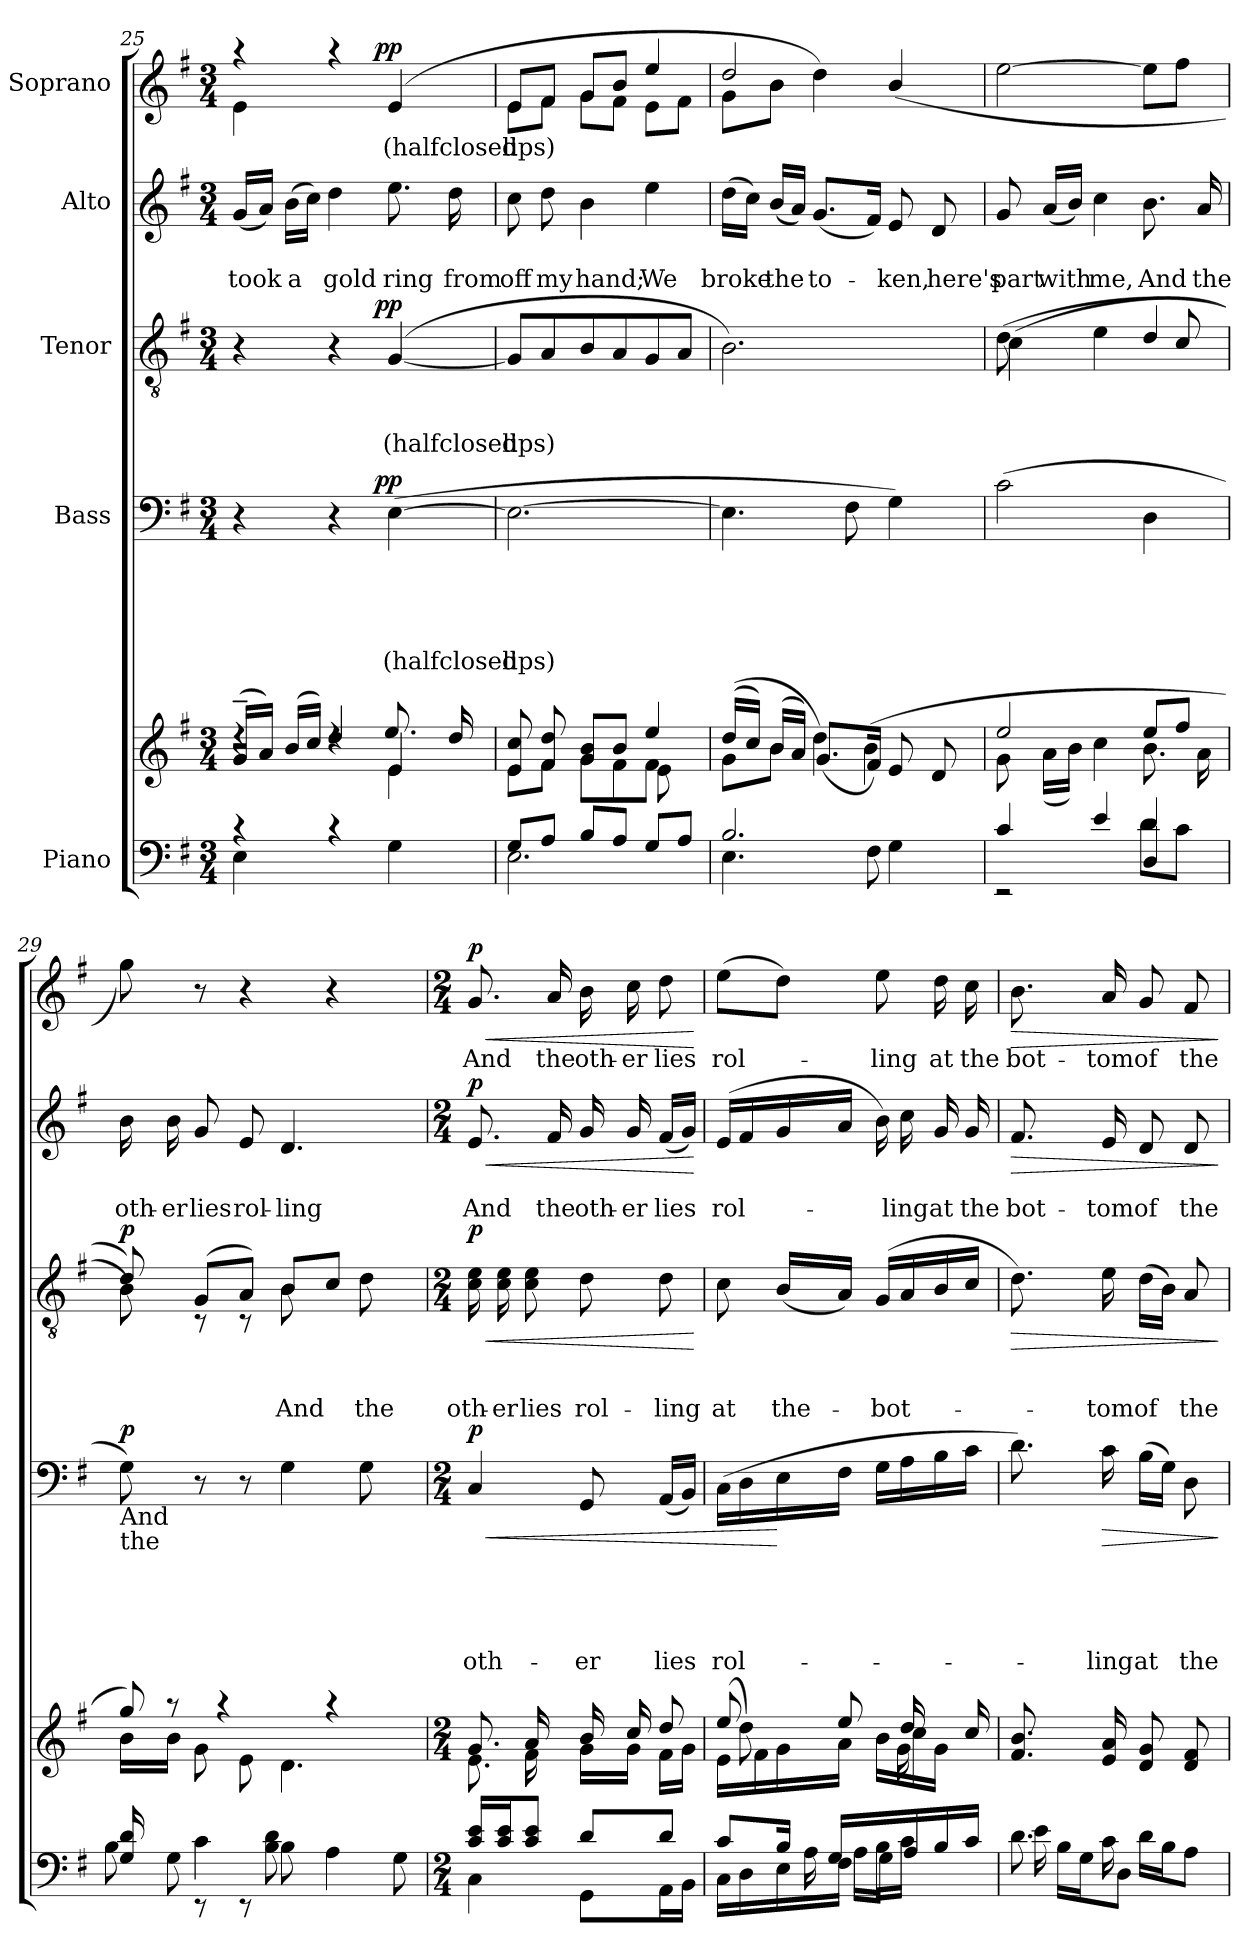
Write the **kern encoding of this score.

**kern	**kern	**kern	**text	**text	**text	**text	**text	**dynam	**kern	**text	**text	**text	**dynam	**kern	**text	**text	**dynam	**kern	**text	**dynam
*part5	*part5	*part4	*part4	*part4	*part4	*part4	*part4	*part4	*part3	*part3	*part3	*part3	*part3	*part2	*part2	*part2	*part2	*part1	*part1	*part1
*staff6	*staff5	*staff4	*staff4	*staff4	*staff4	*staff4	*staff4	*staff4	*staff3	*staff3	*staff3	*staff3	*staff3	*staff2	*staff2	*staff2	*staff2	*staff1	*staff1	*staff1
*I"Piano	*	*I"Bass	*	*	*	*	*	*	*I"Tenor	*	*	*	*	*I"Alto	*	*	*	*I"Soprano	*	*
*clefF4	*clefG2	*clefF4	*	*	*	*	*	*	*clefGv2	*	*	*	*	*clefG2	*	*	*	*clefG2	*	*
*k[f#]	*k[f#]	*k[f#]	*	*	*	*	*	*	*k[f#]	*	*	*	*	*k[f#]	*	*	*	*k[f#]	*	*
*G:	*G:	*G:	*	*	*	*	*	*	*G:	*	*	*	*	*G:	*	*	*	*G:	*	*
*M3/4	*M3/4	*M3/4	*	*	*	*	*	*	*M3/4	*	*	*	*	*M3/4	*	*	*	*M3/4	*	*
=25	=25	=25	=25	=25	=25	=25	=25	=25	=25	=25	=25	=25	=25	=25	=25	=25	=25	=25	=25	=25
*^	*^	*	*	*	*	*	*	*	*	*	*	*	*	*	*	*	*	*	*	*
*	*	*	*^	*	*	*	*	*	*	*	*	*	*	*	*	*	*	*	*	*	*	*
!	!	!	!	!	!	!	!	!	!	!	!	!	!	!	!	!	!	!	!LO:LY:b	!	!	!	!
*	*	*	*	*	*^	*	*	*	*	*	*	*^	*	*	*	*	*	*	*	*	*^	*	*
*	*	*	*	*	*	*	*	*	*	*	*	*	*	*	*	*	*	*	*	*	*	*	*	*^	*	*
4rc	4E\	(>16g~>/LL	4rdd	2r	4r	4...ryy	.	.	.	.	.	.	4r	4...ryy	.	.	.	.	(<16g/LL	.	took	.	4raa	4e\	4...ryy	.	.
.	.	16a/JJ)	.	.	.	.	.	.	.	.	.	.	.	.	.	.	.	.	16a/JJ)	.	.	.	.	.	.	.	.
!	!	!	!	!	!	!	!	!	!	!	!	!	!	!	!	!	!	!	!	!	!LO:LY:b	!	!	!	!	!	!
.	.	(>16b/LL	.	.	.	.	.	.	.	.	.	.	.	.	.	.	.	.	(>16b\LL	.	a	.	.	.	.	.	.
.	.	16cc/JJ)	.	.	.	.	.	.	.	.	.	.	.	.	.	.	.	.	16cc\JJ)	.	.	.	.	.	.	.	.
!	!	!	!	!	!	!	!	!	!	!	!	!	!	!	!	!	!	!	!	!	!LO:LY:b	!	!	!	!	!	!
4rc	2ryy	4dd/	4rdd	.	4r	.	.	.	.	.	.	.	4r	.	.	.	.	.	4dd\	.	gold	.	4raa	2ryy	.	.	.
!	!	!	!	!	!	!	!	!	!	!	!	!LO:DY:a	!	!	!	!	!	!LO:DY:a	!	!	!	!	!	!	!	!	!LO:DY:a
.	.	.	.	.	.	4ryy	.	.	.	.	.	pp	.	4ryy	.	.	.	pp	.	.	.	.	.	.	4ryy	.	pp
!	!	!	!	!	!	!	!	!	!	!	!LO:LY:b	!	!	!	!	!	!LO:LY:b	!	!	!	!LO:LY:b	!	!	!	!	!LO:LY:b	!
4G\	.	4e/	4e\	8.ee/	(>[>4E\	.	.	.	.	.	(halfclosed	.	(<[<4G/	.	.	.	(halfclosed	.	8.ee\	.	ring	.	(4e/	.	.	(halfclosed	.
!	!	!	!	!	!	!	!	!	!	!	!	!	!	!	!	!	!	!	!	!	!LO:LY:b	!	!	!	!	!	!
.	.	.	.	16dd/	.	.	.	.	.	.	.	.	.	.	.	.	.	.	16dd\	.	from	.	.	.	.	.	.
.	.	.	.	.	.	32ryy	.	.	.	.	.	.	.	32ryy	.	.	.	.	.	.	.	.	.	.	32ryy	.	.
=26	=26	=26	=26	=26	=26	=26	=26	=26	=26	=26	=26	=26	=26	=26	=26	=26	=26	=26	=26	=26	=26	=26	=26	=26	=26	=26	=26
!	!	!	!	!	!	!	!	!	!	!	!LO:LY:b:rj	!	!	!	!	!	!LO:LY:b:rj	!	!	!	!LO:LY:b	!	!	!	!	!LO:LY:b:rj	!
*	*	*	*	*	*v	*v	*	*	*	*	*	*	*	*	*	*	*	*	*	*	*	*	*	*v	*v	*	*
*	*	*	*	*	*	*	*	*	*	*	*	*v	*v	*	*	*	*	*	*	*	*	*	*	*	*
2.E\	8G/L	8e/ 8cc/	8e\L	2ryy	2.E\_	.	.	.	.	lips)	.	8G/L]	.	.	lips)	.	8cc\	.	off	.	8e\L	8e/L	lips)	.
!	!	!	!	!	!	!	!	!	!	!	!	!	!	!	!	!	!	!	!LO:LY:b	!	!	!	!	!
.	8A/J	8f#/ 8dd/	8f#\J	.	.	.	.	.	.	.	.	8A/	.	.	.	.	8dd\	.	my	.	8f#\J	8f#/J	.	.
!	!	!	!	!	!	!	!	!	!	!	!	!	!	!	!	!	!	!	!LO:LY:b	!	!	!	!	!
.	8B/L	8g\L	8g/ 8b/L	.	.	.	.	.	.	.	.	8B/	.	.	.	.	4b\	.	hand;	.	8g\L	8g/L	.	.
.	8A/J	8f#\	8b/J	.	.	.	.	.	.	.	.	8A/	.	.	.	.	.	.	.	.	8f#\J	8b/J	.	.
!	!	!	!	!	!	!	!	!	!	!	!	!	!	!	!	!	!	!	!LO:LY:b	!	!	!	!	!
.	8G/L	8f#\J	8e\	4ee/	.	.	.	.	.	.	.	8G/	.	.	.	.	4ee\	.	We	.	8e\L	4ee/	.	.
.	8A/J	8ryy	8ryy	.	.	.	.	.	.	.	.	8A/J	.	.	.	.	.	.	.	.	8f#\J	.	.	.
*	*	*	*	*	*	*	*	*	*	*	*	*	*	*	*	*	*	*	*	*	*v	*v	*	*
!!LO:PB:g=z
=27	=27	=27	=27	=27	=27	=27	=27	=27	=27	=27	=27	=27	=27	=27	=27	=27	=27	=27	=27	=27	=27	=27	=27
*	*^	*	*	*	*	*	*	*	*	*	*	*	*	*	*	*	*	*	*	*	*	*	*
!	!	!	!	!	!	!	!	!	!	!	!	!	!	!	!	!	!	!	!	!LO:LY:b	!	!	!	!
*	*	*	*	*	*	*	*	*	*	*	*	*	*	*	*	*	*	*	*	*	*	*^	*	*
*	*	*	*	*	*	*	*	*	*	*	*	*	*	*	*	*	*	*	*	*	*	*	*^	*	*
2.B/	4.E\	2ryy	(>(>16dd/LL	8g\L	4..ryy	4.E\]	.	.	.	.	.	.	2.B\)	.	.	.	.	(>16dd\LL	.	broke	.	2dd/	8g\L	8ryy	.	.
.	.	.	16cc/JJ)	.	.	.	.	.	.	.	.	.	.	.	.	.	.	16cc\JJ)	.	.	.	.	.	.	.	.
!	!	!	!	!	!	!	!	!	!	!	!	!	!	!	!	!	!	!	!	!LO:LY:b	!	!	!	!	!	!
.	.	.	(>16b/LL	8b\J	.	.	.	.	.	.	.	.	.	.	.	.	.	(<16b/LL	.	the	.	.	8b\J	4b\	.	.
.	.	.	16a/JJ)	.	.	.	.	.	.	.	.	.	.	.	.	.	.	16a/JJ)	.	.	.	.	.	.	.	.
!	!	!	!	!	!	!	!	!	!	!	!	!	!	!	!	!	!	!	!	!LO:LY:b	!	!	!	!	!	!
.	.	.	4dd\)	(>8.g/L	.	.	.	.	.	.	.	.	.	.	.	.	.	(<8.g/L	.	to-	.	.	4dd\)	.	.	.
.	16ryy	.	.	.	.	8F#\	.	.	.	.	.	.	.	.	.	.	.	.	.	.	.	.	.	4.ryy	.	.
.	8F#\	.	.	16f#/Jk)	(>4b\	.	.	.	.	.	.	.	.	.	.	.	.	16f#/Jk)	.	.	.	.	.	.	.	.
!	!	!	!	!	!	!	!	!	!	!	!	!	!	!	!	!	!	!	!	!LO:LY:b	!	!	!	!	!	!
.	.	4G\	4ryy	8e/	.	4G\)	.	.	.	.	.	.	.	.	.	.	.	8e/	.	-ken,	.	4ryy	(4b/	.	.	.
.	8.ryy	.	.	.	.	.	.	.	.	.	.	.	.	.	.	.	.	.	.	.	.	.	.	.	.	.
!	!	!	!	!	!	!	!	!	!	!	!	!	!	!	!	!	!	!	!	!LO:LY:b	!	!	!	!	!	!
.	.	.	.	8d/	.	.	.	.	.	.	.	.	.	.	.	.	.	8d/	.	here's	.	.	.	.	.	.
.	.	.	.	.	16ryy	.	.	.	.	.	.	.	.	.	.	.	.	.	.	.	.	.	.	.	.	.
*	*	*	*	*	*	*	*	*	*	*	*	*	*	*	*	*	*	*	*	*	*	*v	*v	*v	*	*
=28	=28	=28	=28	=28	=28	=28	=28	=28	=28	=28	=28	=28	=28	=28	=28	=28	=28	=28	=28	=28	=28	=28	=28	=28
*	*	*	*	*	*	*	*	*	*	*	*	*	*^	*	*	*	*	*	*	*	*	*	*	*
!	!	!	!	!	!	!	!	!	!	!	!	!	!	!	!	!	!	!	!	!	!LO:LY:b	!	!	!	!
*	*	*	*	*v	*v	*	*	*	*	*	*	*	*	*	*	*	*	*	*	*	*	*	*	*	*
4c/	2rEE	2ryy	2ee/	8g\	(>2c\	.	.	.	.	.	.	(<8d\	(>4c\	.	.	.	.	8g/	.	part	.	[>2ee\	.	.
!	!	!	!	!	!	!	!	!	!	!	!	!	!	!	!	!	!	!	!	!LO:LY:b	!	!	!	!
.	.	.	.	(<16a\LL	.	.	.	.	.	.	.	2ryy	.	.	.	.	.	(<16a/LL	.	with	.	.	.	.
.	.	.	.	16b\JJ)	.	.	.	.	.	.	.	.	.	.	.	.	.	16b/JJ)	.	.	.	.	.	.
!	!	!	!	!	!	!	!	!	!	!	!	!	!	!	!	!	!	!	!	!LO:LY:b	!	!	!	!
4e/	.	.	.	4cc\	.	.	.	.	.	.	.	.	4e\	.	.	.	.	4cc\	.	me,	.	.	.	.
!	!	!	!	!	!	!	!	!	!	!	!	!	!	!	!	!	!	!	!	!LO:LY:b	!	!	!	!
4D/	8d\L	4d/	8.b\	8ee/L	4D\	.	.	.	.	.	.	.	4d/	.	.	.	.	8.b\	.	And	.	8ee\L]	.	.
.	8c\J	.	.	8ff#/J	.	.	.	.	.	.	.	8c/	.	.	.	.	.	.	.	.	.	8ff#\J	.	.
!	!	!	!	!	!	!	!	!	!	!	!	!	!	!	!	!	!	!	!	!LO:LY:b	!	!	!	!
.	.	.	16a\	.	.	.	.	.	.	.	.	.	.	.	.	.	.	16a/	.	the	.	.	.	.
=29	=29	=29	=29	=29	=29	=29	=29	=29	=29	=29	=29	=29	=29	=29	=29	=29	=29	=29	=29	=29	=29	=29	=29	=29
*	*	*^	*^	*^	*	*	*	*	*	*	*	*	*	*	*	*	*	*	*	*	*	*	*	*
!	!	!	!	!	!	!	!	!LO:TX:b:t=And	!	!	!	!	!	!	!	!	!	!	!	!	!	!	!	!	!	!	!
!	!	!	!	!	!	!	!	!LO:TX:b:t=the	!	!	!	!	!	!	!	!	!	!	!	!	!	!	!	!	!	!	!
!	!	!	!	!	!	!	!	!	!	!	!	!	!	!LO:DY:a	!	!	!	!	!	!LO:DY:a	!	!	!LO:LY:b	!	!	!	!
16G/ 16d/	8B\	8ryy	4.ryy	8gg/)	16b\LL	16ryy	8.ryy	8G\)	.	.	.	.	.	p	8d/)	8B\)	.	.	.	p	16b\	.	oth-	.	8gg\)	.	.
!	!	!	!	!	!	!	!	!	!	!	!	!	!	!	!	!	!	!	!	!	!	!	!LO:LY:b	!	!	!	!
8G\	.	.	.	.	16b\JJ	8raa	.	.	.	.	.	.	.	.	.	.	.	.	.	.	16b\	.	-er	.	.	.	.
!	!	!	!	!	!	!	!	!	!	!	!	!	!	!	!	!	!	!	!	!	!	!	!LO:LY:b	!	!	!	!
.	8rEE	4c\	.	8ryy	8g\	.	.	8r	.	.	.	.	.	.	(<8G/L	8rC	.	.	.	.	8g/	.	lies	.	8r	.	.
4ryy	.	.	.	.	.	16ryy	4raa	.	.	.	.	.	.	.	.	.	.	.	.	.	.	.	.	.	.	.	.
!	!	!	!	!	!	!	!	!	!	!	!	!	!	!	!	!	!	!	!	!	!	!	!LO:LY:b	!	!	!	!
.	8rEE	.	.	2ryy	8ryy	8e\	.	8r	.	.	.	.	.	.	8A/J)	8rC	.	.	.	.	8e/	.	rol-	.	4r	.	.
!	!	!	!	!	!	!	!	!	!	!	!	!	!	!	!	!	!	!	!LO:LY:b	!	!	!	!LO:LY:b	!	!	!	!
.	8B\	4.ryy	8B\ 8d\	.	2ryy	4.d\	.	4G\	.	.	.	.	.	.	8B/L	8B\	.	.	And	.	4.d/	.	-ling	.	.	.	.
16ryy	.	.	.	.	.	.	16ryy	.	.	.	.	.	.	.	.	.	.	.	.	.	.	.	.	.	.	.	.
4A\	4.ryy	.	4.ryy	.	.	.	4raa	.	.	.	.	.	.	.	8c/J	8ryy	.	.	.	.	.	.	.	.	4r	.	.
!	!	!	!	!	!	!	!	!	!	!	!	!	!	!	!	!	!	!	!LO:LY:b	!	!	!	!	!	!	!	!
.	.	.	.	.	.	.	.	8G\	.	.	.	.	.	.	8d\	4ryy	.	.	the	.	.	.	.	.	.	.	.
8ryy	.	8G\	.	8ryy	.	8ryy	8ryy	8ryy	.	.	.	.	.	.	8ryy	.	.	.	.	.	8ryy	.	.	.	8ryy	.	.
*v	*v	*v	*v	*	*	*	*	*	*	*	*	*	*	*	*v	*v	*	*	*	*	*	*	*	*	*	*	*
!!LO:PB:g=z
=30	=30	=30	=30	=30	=30	=30	=30	=30	=30	=30	=30	=30	=30	=30	=30	=30	=30	=30	=30	=30	=30	=30	=30
*M2/4	*M2/4	*	*	*	*M2/4	*	*	*	*	*	*	*M2/4	*	*	*	*	*M2/4	*	*	*	*M2/4	*	*
*^	*	*	*	*	*	*	*	*	*	*	*	*	*	*	*	*	*	*	*	*	*	*	*
*	*^	*	*	*	*	*	*	*	*	*	*	*	*	*	*	*	*	*	*	*	*	*	*	*
!	!	!	!	!	!	!	!	!	!	!	!	!LO:LY:b	!LO:HP:b	!	!	!	!LO:LY:b	!LO:HP:b	!	!	!LO:LY:b	!LO:HP:b	!	!LO:LY:b	!LO:HP:b
!	!	!	!	!	!	!	!	!	!	!	!	!	!LO:DY:n=1:a	!	!	!	!	!LO:DY:n=1:a	!	!	!	!LO:DY:n=1:a	!	!	!LO:DY:n=1:a
*	*v	*v	*	*	*	*	*	*	*	*	*	*	*	*	*	*	*	*	*	*	*	*	*	*	*
16c/ 16e/LL	4C\	8.g/	8.e\	8ryy	8ryy	4C/	.	.	.	.	oth-	< p	16c\ 16e\	.	.	oth-	< p	8.e/	.	And	< p	8.g/	And	< p
!	!	!	!	!	!	!	!	!	!	!	!	!	!	!	!	!LO:LY:b	!	!	!	!	!	!	!	!
16c/ 16e/J	.	.	.	.	.	.	.	.	.	.	.	.	16c\ 16e\	.	.	-er	.	.	.	.	.	.	.	.
!	!	!	!	!	!	!	!	!	!	!	!	!	!	!	!	!LO:LY:b	!	!	!	!	!	!	!	!
8c/ 8e/J	.	.	.	16f#\	16a/	.	.	.	.	.	.	.	8c\ 8e\	.	.	lies	.	.	.	.	.	.	.	.
!	!	!	!	!	!	!	!	!	!	!	!	!	!	!	!	!	!	!	!	!LO:LY:b	!	!	!LO:LY:b	!
.	.	16ryy	4ryy	4ryy	16ryy	.	.	.	.	.	.	.	.	.	.	.	.	16f#/	.	the	.	16a/	the	.
!	!	!	!	!	!	!	!	!	!	!	!LO:LY:b	!	!	!	!	!LO:LY:b	!	!	!	!LO:LY:b	!	!	!LO:LY:b	!
8GG\L	8d/L	16b/	.	.	16g\LL	8GG/	.	.	.	.	-er	.	8d\	.	.	rol-	.	16g/	.	oth-	.	16b\	oth-	.
!	!	!	!	!	!	!	!	!	!	!	!	!	!	!	!	!	!	!	!	!LO:LY:b	!	!	!LO:LY:b	!
.	.	16cc/	.	.	16g\JJ	.	.	.	.	.	.	.	.	.	.	.	.	16g/	.	-er	.	16cc\	-er	.
!	!	!	!	!	!	!	!	!	!	!	!LO:LY:b	!	!	!	!	!LO:LY:b	!	!	!	!LO:LY:b	!	!	!LO:LY:b	!
16AA\L	8d/J	16f#\LL	.	.	8dd/	(<16AA/LL	.	.	.	.	lies	.	8d\	.	.	-ling	.	(<16f#/LL	.	lies	.	8dd\	lies	.
16BB\JJ	.	16g\JJ	16ryy	16ryy	.	16BB/JJ)	.	.	.	.	.	.	.	.	.	.	.	16g/JJ)	.	.	.	.	.	.
*v	*v	*	*	*	*	*	*	*	*	*	*	*	*	*	*	*	*	*	*	*	*	*	*	*
*	*v	*v	*v	*v	*	*	*	*	*	*	*	*	*	*	*	*	*	*	*	*	*	*	*
.	.	.	.	.	.	.	.	.	.	.	.	.	[	.	.	.	[	.	.	[
=31	=31	=31	=31	=31	=31	=31	=31	=31	=31	=31	=31	=31	=31	=31	=31	=31	=31	=31	=31	=31
*^	*^	*	*	*	*	*	*	*	*	*	*	*	*	*	*	*	*	*	*	*
*	*^	*	*^	*	*	*	*	*	*	*	*	*	*	*	*	*	*	*	*	*	*	*
*	*	*	*	*	*^	*	*	*	*	*	*	*	*	*	*	*	*	*	*	*	*	*	*	*
!	!	!	!	!	!	!	!	!	!	!	!	!LO:LY:b	!	!	!	!	!LO:LY:b	!	!	!	!LO:LY:b	!	!	!LO:LY:b	!
16C\LL	8c/L	8ryy	(8ee/	16ryy	16e\LL	4ryy	(>16C\LL	.	.	.	.	rol-	.	8c\	.	.	at	.	(<16e/LL	.	rol-	.	(>8ee\L	rol-	.
16D\	.	.	.	8dd\)	16f#\	.	16D\	.	.	.	.	.	.	.	.	.	.	.	16f#/	.	.	.	.	.	.
!	!	!	!	!	!	!	!	!	!	!	!	!	!	!	!	!	!LO:LY:b	!	!	!	!	!	!	!	!
16E\	16B/Jk	16A\	4.ryy	.	16g\	.	16E\	.	.	.	.	.	[	(<16B/LL	.	.	the-	.	16g/	.	.	.	8dd\J)	.	.
16F#\JJ	16G/LL	16A\LL	.	8ee/	16a\JJ	.	16F#\JJ	.	.	.	.	.	.	16A/JJ)	.	.	.	.	16a/JJ	.	.	.	.	.	.
!	!	!	!	!	!	!	!	!	!	!	!	!	!	!	!	!	!LO:LY:b	!	!	!	!	!	!	!LO:LY:b	!
16B\LL	16ryy	16G\JJ	.	.	16b\LL	16ryy	16G\LL	.	.	.	.	.	.	(<16G/LL	.	.	-bot-	.	16b\)	.	.	.	8ee\	-ling	.
!	!	!	!	!	!	!	!	!	!	!	!	!	!	!	!	!	!	!	!	!	!LO:LY:b	!	!	!	!
16c\JJ	16A/	8.ryy	.	16dd/	16cc\	16g\	16A\	.	.	.	.	.	.	16A/	.	.	.	.	16cc\	.	-ling	.	.	.	.
!	!	!	!	!	!	!	!	!	!	!	!	!	!	!	!	!	!	!	!	!	!LO:LY:b	!	!	!LO:LY:b	!
8ryy	16B/	.	.	16ryy	16g\JJ	8ryy	16B\	.	.	.	.	.	.	16B/	.	.	.	.	16g/	.	at	.	16dd\	at	.
!	!	!	!	!	!	!	!	!	!	!	!	!	!	!	!	!	!	!	!	!	!LO:LY:b	!	!	!LO:LY:b	!
.	16c/JJ	.	.	16cc/	16ryy	.	16c\JJ	.	.	.	.	.	.	16c/JJ	.	.	.	.	16g/	.	the	.	16cc\	the	.
*	*	*	*	*	*v	*v	*	*	*	*	*	*	*	*	*	*	*	*	*	*	*	*	*	*	*
=32	=32	=32	=32	=32	=32	=32	=32	=32	=32	=32	=32	=32	=32	=32	=32	=32	=32	=32	=32	=32	=32	=32	=32	=32
!	!	!	!	!	!	!	!	!	!	!	!	!	!	!	!	!	!LO:HP:b	!	!	!LO:LY:b	!LO:HP:b	!	!LO:LY:b	!LO:HP:b
*	*	*	*v	*v	*v	*	*	*	*	*	*	*	*	*	*	*	*	*	*	*	*	*	*	*
8.d\	16e\	16ryy	8.f#/ 8.b/	8.d\)	.	.	.	.	.	.	8.d\)	.	.	.	>	8.f#/	.	bot-	>	8.b\	bot-	>
.	8ryy	16B\LL	.	.	.	.	.	.	.	.	.	.	.	.	.	.	.	.	.	.	.	.
.	.	16G\J	.	.	.	.	.	.	.	.	.	.	.	.	.	.	.	.	.	.	.	.
!	!	!	!	!	!	!	!	!	!LO:LY:b	!LO:HP:b	!	!	!	!LO:LY:b	!	!	!	!LO:LY:b	!	!	!LO:LY:b	!
4ryy	16c\	8D\J	16e/ 16a/	16c\	.	.	.	.	-ling	>	16e\	.	.	-tom	.	16e/	.	-tom	.	16a/	-tom	.
!	!	!	!	!	!	!	!	!	!LO:LY:b	!	!	!	!	!LO:LY:b	!	!	!	!LO:LY:b	!	!	!LO:LY:b	!
.	16d\LL	.	8d/ 8g/	(>16B\LL	.	.	.	.	at	.	(>16d\LL	.	.	of	.	8d/	.	of	.	8g/	of	.
.	16B\J	8.ryy	.	16G\JJ)	.	.	.	.	.	.	16B\JJ)	.	.	.	.	.	.	.	.	.	.	.
!	!	!	!	!	!	!	!	!	!LO:LY:b	!	!	!	!	!LO:LY:b	!	!	!	!LO:LY:b	!	!	!LO:LY:b	!
.	8A\J	.	8d/ 8f#/	8D\	.	.	.	.	the	.	8A/	.	.	the	.	8d/	.	the	.	8f#/	the	.
16ryy	.	.	.	.	.	.	.	.	.	.	.	.	.	.	.	.	.	.	.	.	.	.
*v	*v	*v	*	*	*	*	*	*	*	*	*	*	*	*	*	*	*	*	*	*	*	*
.	.	.	.	.	.	.	.	]	.	.	.	.	]	.	.	.	]	.	.	]
=	=	=	=	=	=	=	=	=	=	=	=	=	=	=	=	=	=	=	=	=
*-	*-	*-	*-	*-	*-	*-	*-	*-	*-	*-	*-	*-	*-	*-	*-	*-	*-	*-	*-	*-
